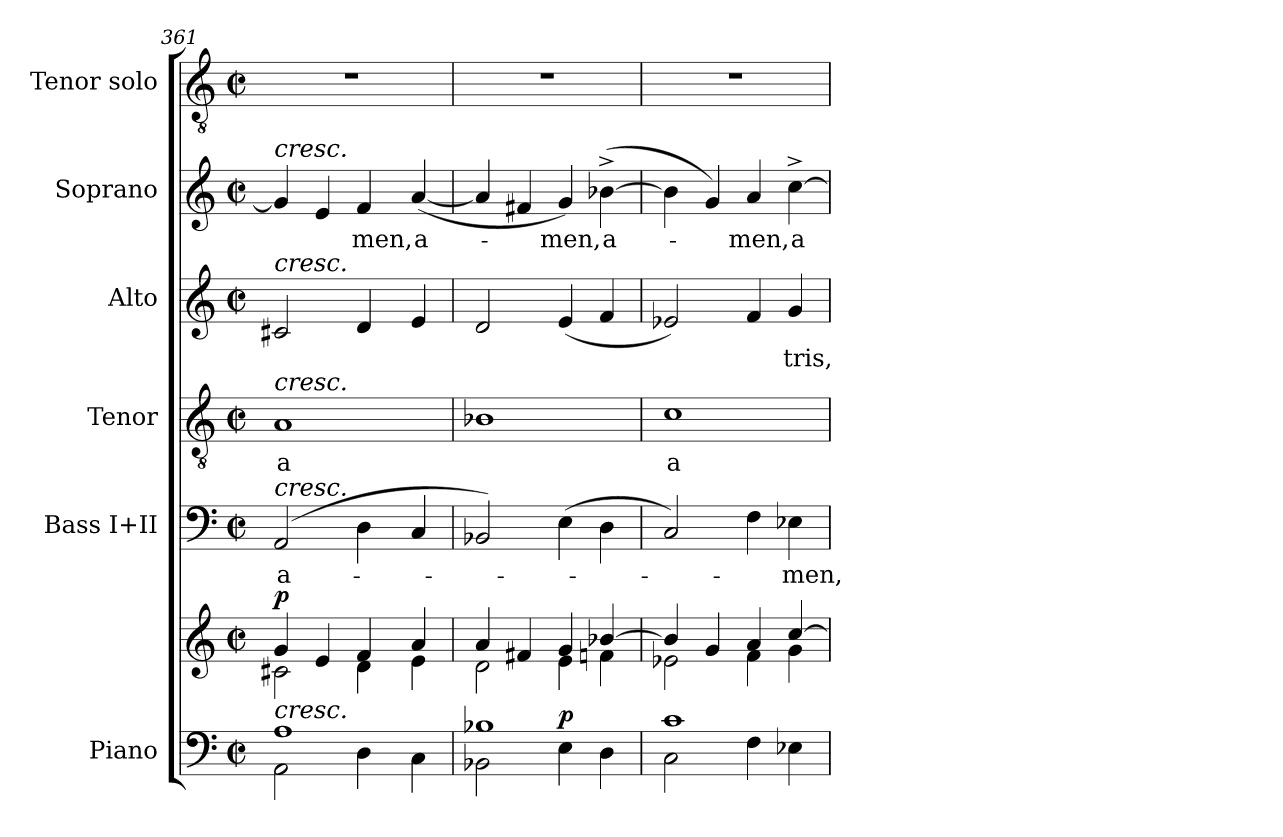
**kern	**kern	**dynam	**kern	**text	**kern	**text	**kern	**text	**kern	**text	**kern
*part6	*part6	*part6	*part5	*part5	*part4	*part4	*part3	*part3	*part2	*part2	*part1
*staff7	*staff6	*staff6/7	*staff5	*staff5	*staff4	*staff4	*staff3	*staff3	*staff2	*staff2	*staff1
*I"Piano	*	*	*I"Bass I+II	*	*I"Tenor	*	*I"Alto	*	*I"Soprano	*	*I"Tenor solo
*I'Pno.	*	*	*I'B.I+II	*	*I'T.	*	*I'A.	*	*I'S.	*	*I'T.s
*clefF4	*clefG2	*	*clefF4	*	*clefGv2	*	*clefG2	*	*clefG2	*	*clefGv2
*k[]	*k[]	*	*k[]	*	*k[]	*	*k[]	*	*k[]	*	*k[]
*M2/2	*M2/2	*	*M2/2	*	*M2/2	*	*M2/2	*	*M2/2	*	*M2/2
*met(c|)	*met(c|)	*	*met(c|)	*	*met(c|)	*	*met(c|)	*	*met(c|)	*	*met(c|)
=361	=361	=361	=361	=361	=361	=361	=361	=361	=361	=361	=361
*^	*^	*	*	*	*	*	*	*	*	*	*
!	!	!	!	!	!	!	!	!	!	!	!LO:TX:a:i:t=cresc.	!	!
!	!	!	!	!	!	!	!	!	!LO:TX:a:i:t=cresc.	!	!	!	!
!	!	!	!	!	!	!	!LO:TX:a:i:t=cresc.	!	!	!	!	!	!
!	!	!	!	!	!LO:TX:a:i:t=cresc.	!	!	!	!	!	!	!	!
!LO:TX:a:i:t=cresc.	!	!	!	!	!	!	!	!	!	!	!	!	!
!	!	!	!	!LO:DY:a	!	!	!	!	!	!	!	!	!
1A	2AA\	4g/	2c#X\	p	(2AA/	a-	1A	a	2c#X/	.	4g/]	.	1r
.	.	4e/	.	.	.	.	.	.	.	.	4e/	.	.
.	4D\	4f/	4d\	.	4D\	.	.	.	4d/	.	4f/	-men,	.
.	4C\	4a/	4e\	.	4C/	.	.	.	4e/	.	(>[4a/	a-	.
=362	=362	=362	=362	=362	=362	=362	=362	=362	=362	=362	=362	=362	=362
2BB-X\	1B-X	4a/	2d\	.	2BB-X/)	.	1B-X	.	2d/	.	4a/]	.	1r
.	.	4f#X/	.	.	.	.	.	.	.	.	4f#X/	.	.
!	!	!	!	!LO:DY:a=2	!	!	!	!	!	!	!	!	!
4E\	.	4g/	4e\	p	(4E\	.	.	.	(4e/	.	4g/)	-men,	.
4D\	.	[4b-X/	4fn\	.	4D\	.	.	.	4f/	.	([4b-X^\	a-	.
=363	=363	=363	=363	=363	=363	=363	=363	=363	=363	=363	=363	=363	=363
2C\	1c	4b-/]	2e-X\	.	2C/)	.	1c	a-	2e-X/)	.	4b-\]	.	1r
.	.	4g/	.	.	.	.	.	.	.	.	4g/)	.	.
4F\	.	4a/	4f\	.	4F\	.	.	.	4f/	.	4a/	-men,	.
4E-X\	.	[4cc/	4g\	.	4E-X\	-men,	.	.	4g/	-tris,	[4cc^\	a-	.
*v	*v	*	*	*	*	*	*	*	*	*	*	*	*
*	*v	*v	*	*	*	*	*	*	*	*	*	*
=	=	=	=	=	=	=	=	=	=	=	=
*-	*-	*-	*-	*-	*-	*-	*-	*-	*-	*-	*-
